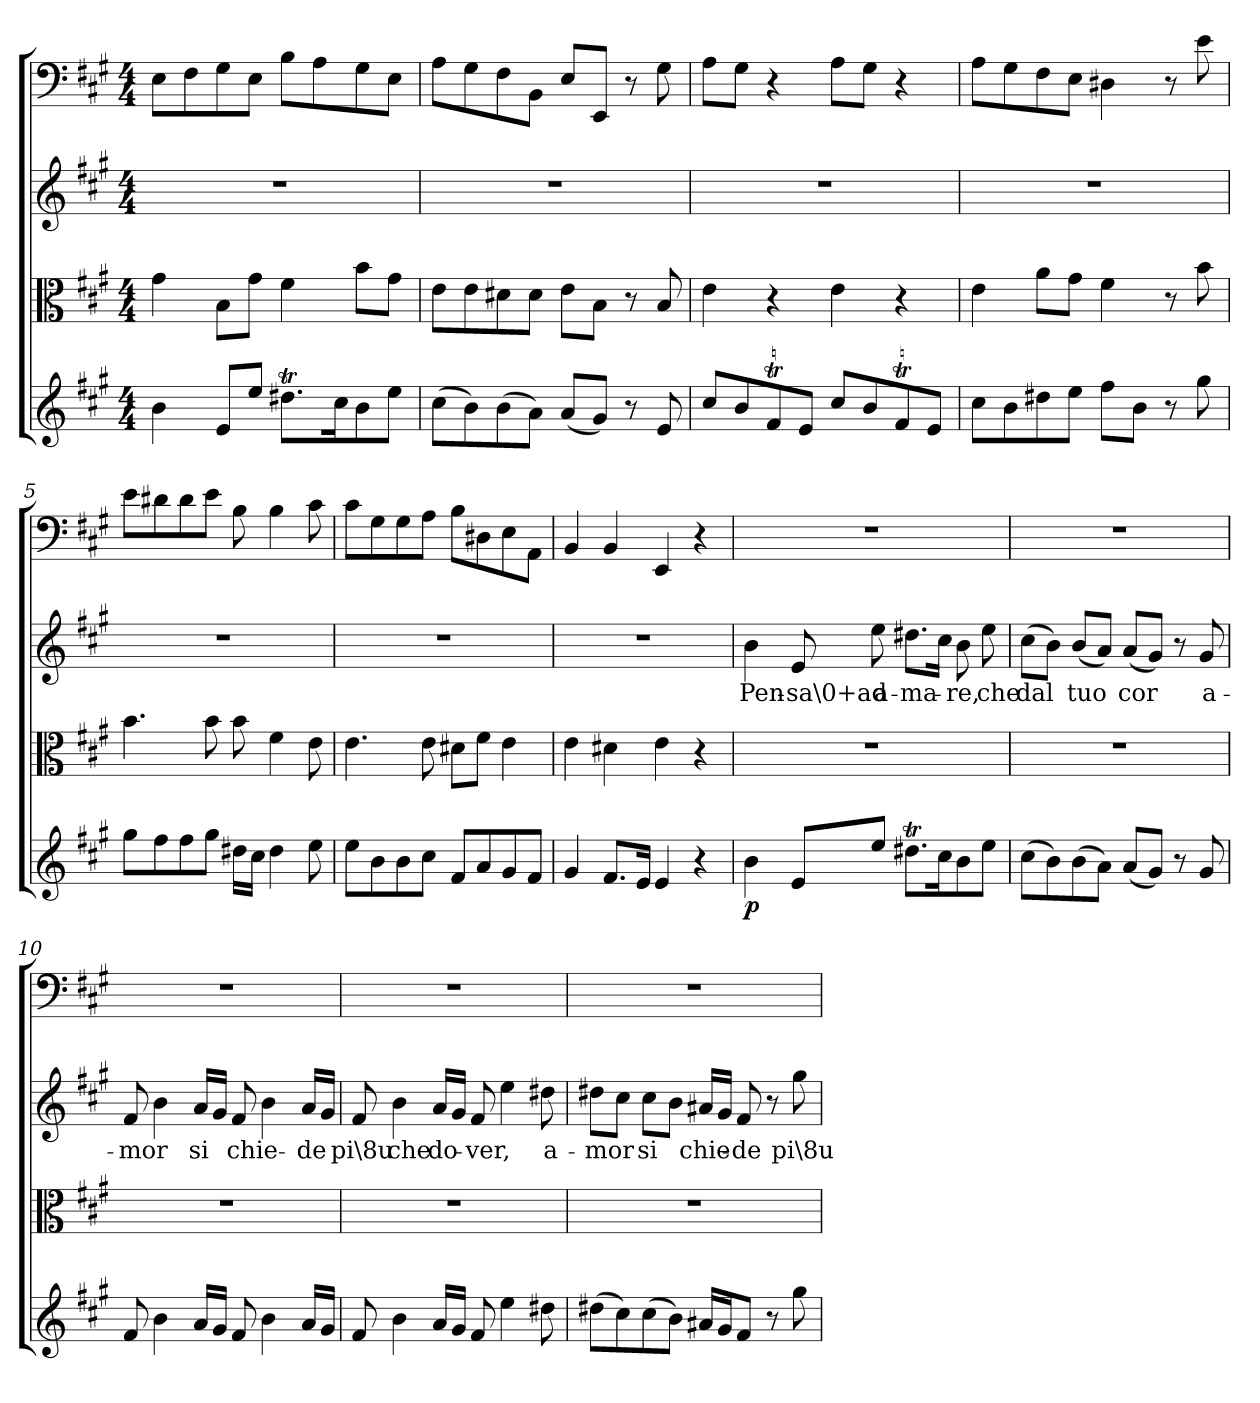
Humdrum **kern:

**kern	**dynam	**kern	**kern	**text	**kern
*part4	*part4	*part3	*part2	*part2	*part1
*staff4	*staff4	*staff3	*staff2	*staff2	*staff1
*clefG2	*	*clefC3	*clefG2	*	*clefF4
*k[f#c#g#]	*	*k[f#c#g#]	*k[f#c#g#]	*	*k[f#c#g#]
*A:	*	*A:	*A:	*	*A:
*M4/4	*	*M4/4	*M4/4	*	*M4/4
=1	=1	=1	=1	=1	=1
4b\	.	4g#\	1r	.	8E\L
.	.	.	.	.	8F#\
8e/L	.	8B\L	.	.	8G#\
8ee/J	.	8g#\J	.	.	8E\J
8.dd#Xt\L	.	4f#\	.	.	8B\L
.	.	.	.	.	8A\
16cc#\K	.	.	.	.	.
8b\	.	8b\L	.	.	8G#\
8ee\J	.	8g#\J	.	.	8E\J
=2	=2	=2	=2	=2	=2
(8cc#\L	.	8e\L	1r	.	8A\L
8b\)	.	8e\	.	.	8G#\
(8b\	.	8d#X\	.	.	8F#\
8a\J)	.	8d#\J	.	.	8BB\J
(8a/L	.	8e\L	.	.	8E/L
8g#/J)	.	8B\J	.	.	8EE/J
8r	.	8r	.	.	8r
8e/	.	8B/	.	.	8G#\
=3	=3	=3	=3	=3	=3
8cc#/L	.	4e\	1r	.	8A\L
8b/	.	.	.	.	8G#\J
8f#t/	.	4r	.	.	4r
8e/J	.	.	.	.	.
8cc#/L	.	4e\	.	.	8A\L
8b/	.	.	.	.	8G#\J
8f#t/	.	4r	.	.	4r
8e/J	.	.	.	.	.
=4	=4	=4	=4	=4	=4
8cc#\L	.	4e\	1r	.	8A\L
8b\	.	.	.	.	8G#\
8dd#X\	.	8a\L	.	.	8F#\
8ee\J	.	8g#\J	.	.	8E\J
8ff#\L	.	4f#\	.	.	4D#X\
8b\J	.	.	.	.	.
8r	.	8r	.	.	8r
8gg#\	.	8b\	.	.	8e\
=5	=5	=5	=5	=5	=5
8gg#\L	.	4.b\	1r	.	8e\L
8ff#\	.	.	.	.	8d#X\
8ff#\	.	.	.	.	8d#\
8gg#\J	.	8b\	.	.	8e\J
16dd#X\LL	.	8b\	.	.	8B\
16cc#\JJ	.	.	.	.	.
4dd#\	.	4f#\	.	.	4B\
8ee\	.	8e\	.	.	8c#\
=6	=6	=6	=6	=6	=6
8ee\L	.	4.e\	1r	.	8c#\L
8b\	.	.	.	.	8G#\
8b\	.	.	.	.	8G#\
8cc#\J	.	8e\	.	.	8A\J
8f#/L	.	8d#X\L	.	.	8B\L
8a/	.	8f#\J	.	.	8D#X\
8g#/	.	4e\	.	.	8E\
8f#/J	.	.	.	.	8AA\J
=7	=7	=7	=7	=7	=7
4g#/	.	4e\	1r	.	4BB/
8.f#/L	.	4d#X\	.	.	4BB/
16e/Jk	.	.	.	.	.
4e/	.	4e\	.	.	4EE/
4r	.	4r	.	.	4r
=8	=8	=8	=8	=8	=8
4b\	p	1r	4b\	Pen-	1r
8e/L	.	.	8e/	-sa\0+ad	.
8ee/J	.	.	8ee\	a-	.
8.dd#Xt\L	.	.	8.dd#X\L	-ma-	.
16cc#\K	.	.	16cc#\Jk	.	.
8b\	.	.	8b\	-re,	.
8ee\J	.	.	8ee\	che	.
=9	=9	=9	=9	=9	=9
(8cc#\L	.	1r	(8cc#\L	dal	1r
8b\)	.	.	8b\J)	.	.
(8b\	.	.	(8b/L	tuo	.
8a\J)	.	.	8a/J)	.	.
(8a/L	.	.	(8a/L	cor	.
8g#/J)	.	.	8g#/J)	.	.
8r	.	.	8r	.	.
8g#/	.	.	8g#/	a-	.
=10	=10	=10	=10	=10	=10
8f#/	.	1r	8f#/	-mor	1r
4b\	.	.	4b\	.	.
16a/LL	.	.	16a/LL	si	.
16g#/JJ	.	.	16g#/JJ	.	.
8f#/	.	.	8f#/	chie-	.
4b\	.	.	4b\	.	.
16a/LL	.	.	16a/LL	-de	.
16g#/JJ	.	.	16g#/JJ	.	.
=11	=11	=11	=11	=11	=11
8f#/	.	1r	8f#/	pi\8u	1r
4b\	.	.	4b\	che	.
16a/LL	.	.	16a/LL	do-	.
16g#/JJ	.	.	16g#/JJ	.	.
8f#/	.	.	8f#/	-ver,	.
4ee\	.	.	4ee\	.	.
8dd#X\	.	.	8dd#X\	a-	.
=12	=12	=12	=12	=12	=12
(8dd#X\L	.	1r	8dd#X\L	-mor	1r
8cc#\)	.	.	8cc#\J	.	.
(8cc#\	.	.	8cc#\L	si	.
8b\J)	.	.	8b\J	.	.
16a#X/LL	.	.	16a#X/LL	chie-	.
16g#/J	.	.	16g#/JJ	.	.
8f#/J	.	.	8f#/	-de	.
8r	.	.	8r	.	.
8gg#\	.	.	8gg#\	pi\8u	.
=	=	=	=	=	=
*-	*-	*-	*-	*-	*-
